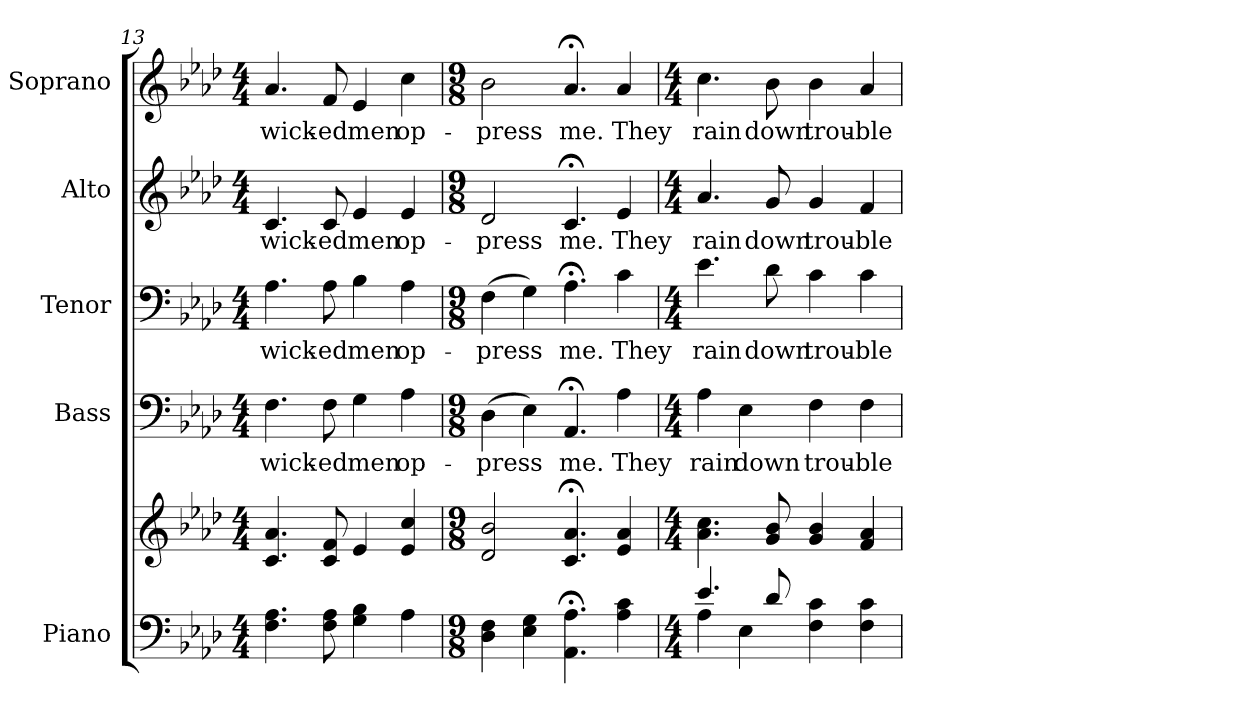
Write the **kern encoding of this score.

**kern	**kern	**kern	**text	**kern	**text	**kern	**text	**kern	**text
*part5	*part5	*part4	*part4	*part3	*part3	*part2	*part2	*part1	*part1
*staff6	*staff5	*staff4	*staff4	*staff3	*staff3	*staff2	*staff2	*staff1	*staff1
*I"Piano	*	*I"Bass	*	*I"Tenor	*	*I"Alto	*	*I"Soprano	*
*I'Pno.	*	*I'B.	*	*I'T.	*	*I'A.	*	*I'S.	*
*clefF4	*clefG2	*clefF4	*	*clefF4	*	*clefG2	*	*clefG2	*
*k[b-e-a-d-]	*k[b-e-a-d-]	*k[b-e-a-d-]	*	*k[b-e-a-d-]	*	*k[b-e-a-d-]	*	*k[b-e-a-d-]	*
*A-:	*A-:	*A-:	*	*A-:	*	*A-:	*	*A-:	*
*M4/4	*M4/4	*M4/4	*	*M4/4	*	*M4/4	*	*M4/4	*
=13	=13	=13	=13	=13	=13	=13	=13	=13	=13
!	!	!	!LO:LY:b:color=#000000	!	!	!	!	!	!
!	!	!	!	!	!LO:LY:b:color=#000000	!	!	!	!
!	!	!	!	!	!	!	!LO:LY:b:color=#000000	!	!
!	!	!	!	!	!	!	!	!	!LO:LY:b:color=#000000
4.Fi\ 4.A-i	4.ci/ 4.a-i	4.Fi\	wick-	4.A-i\	wick-	4.ci/	wick-	4.a-i/	wick-
!	!	!	!LO:LY:b:color=#000000	!	!	!	!	!	!
!	!	!	!	!	!LO:LY:b:color=#000000	!	!	!	!
!	!	!	!	!	!	!	!LO:LY:b:color=#000000	!	!
!	!	!	!	!	!	!	!	!	!LO:LY:b:color=#000000
8Fi\ 8A-i	8ci/ 8fi	8Fi\	-ed	8A-i\	-ed	8ci/	-ed	8fi/	-ed
!	!	!	!LO:LY:b:color=#000000	!	!	!	!	!	!
!	!	!	!	!	!LO:LY:b:color=#000000	!	!	!	!
!	!	!	!	!	!	!	!LO:LY:b:color=#000000	!	!
!	!	!	!	!	!	!	!	!	!LO:LY:b:color=#000000
4Gi\ 4B-i	4e-i/	4Gi\	men	4B-i\	men	4e-i/	men	4e-i/	men
!	!	!	!LO:LY:b:color=#000000	!	!	!	!	!	!
!	!	!	!	!	!LO:LY:b:color=#000000	!	!	!	!
!	!	!	!	!	!	!	!LO:LY:b:color=#000000	!	!
!	!	!	!	!	!	!	!	!	!LO:LY:b:color=#000000
4A-i\	4e-i/ 4cci	4A-i\	op-	4A-i\	op-	4e-i/	op-	4cci\	op-
=14	=14	=14	=14	=14	=14	=14	=14	=14	=14
*M9/8	*M9/8	*M9/8	*	*M9/8	*	*M9/8	*	*M9/8	*
!	!	!	!LO:LY:b:color=#000000	!	!	!	!	!	!
!	!	!	!	!	!LO:LY:b:color=#000000	!	!	!	!
!	!	!	!	!	!	!	!LO:LY:b:color=#000000	!	!
!	!	!	!	!	!	!	!	!	!LO:LY:b:color=#000000
4D-i\ 4Fi	2d-i/ 2b-i	(4D-i\	-press	(4Fi\	-press	2d-i/	-press	2b-i\	-press
4E-i\ 4Gi	.	4E-i\)	.	4Gi\)	.	.	.	.	.
!	!	!	!LO:LY:b:color=#000000	!	!	!	!	!	!
!	!	!	!	!	!LO:LY:b:color=#000000	!	!	!	!
!	!	!	!	!	!	!	!LO:LY:b:color=#000000	!	!
!	!	!	!	!	!	!	!	!	!LO:LY:b:color=#000000
4.AA-i\; 4.A-i;	4.ci/; 4.a-i;	4.AA-;i/	me.	4.A-;i\	me.	4.c;i/	me.	4.a-;i/	me.
!	!	!	!LO:LY:b:color=#000000	!	!	!	!	!	!
!	!	!	!	!	!LO:LY:b:color=#000000	!	!	!	!
!	!	!	!	!	!	!	!LO:LY:b:color=#000000	!	!
!	!	!	!	!	!	!	!	!	!LO:LY:b:color=#000000
4A-i\ 4ci	4e-i/ 4a-i	4A-i\	They	4ci\	They	4e-i/	They	4a-i/	They
=15	=15	=15	=15	=15	=15	=15	=15	=15	=15
*M4/4	*M4/4	*M4/4	*	*M4/4	*	*M4/4	*	*M4/4	*
*^	*	*	*	*	*	*	*	*	*
!	!	!	!	!LO:LY:b:color=#000000	!	!	!	!	!	!
!	!	!	!	!	!	!LO:LY:b:color=#000000	!	!	!	!
!	!	!	!	!	!	!	!	!LO:LY:b:color=#000000	!	!
!	!	!	!	!	!	!	!	!	!	!LO:LY:b:color=#000000
4.e-i/	4A-i\	4.a-i\ 4.cci	4A-i\	rain	4.e-i\	rain	4.a-i/	rain	4.cci\	rain
!	!	!	!	!LO:LY:b:color=#000000	!	!	!	!	!	!
.	4E-i\	.	4E-i\	down	.	.	.	.	.	.
!	!	!	!	!	!	!LO:LY:b:color=#000000	!	!	!	!
!	!	!	!	!	!	!	!	!LO:LY:b:color=#000000	!	!
!	!	!	!	!	!	!	!	!	!	!LO:LY:b:color=#000000
8d-i/	.	8gi/ 8b-i	.	.	8d-i\	down	8gi/	down	8b-i\	down
!	!	!	!	!LO:LY:b:color=#000000	!	!	!	!	!	!
!	!	!	!	!	!	!LO:LY:b:color=#000000	!	!	!	!
!	!	!	!	!	!	!	!	!LO:LY:b:color=#000000	!	!
!	!	!	!	!	!	!	!	!	!	!LO:LY:b:color=#000000
4Fi\ 4ci	2ryy	4gi/ 4b-i	4Fi\	trou-	4ci\	trou-	4gi/	trou-	4b-i\	trou-
!	!	!	!	!LO:LY:b:color=#000000	!	!	!	!	!	!
!	!	!	!	!	!	!LO:LY:b:color=#000000	!	!	!	!
!	!	!	!	!	!	!	!	!LO:LY:b:color=#000000	!	!
!	!	!	!	!	!	!	!	!	!	!LO:LY:b:color=#000000
4Fi\ 4ci	.	4fi/ 4a-i	4Fi\	-ble	4ci\	-ble	4fi/	-ble	4a-i/	-ble
*v	*v	*	*	*	*	*	*	*	*	*
=	=	=	=	=	=	=	=	=	=
*-	*-	*-	*-	*-	*-	*-	*-	*-	*-
